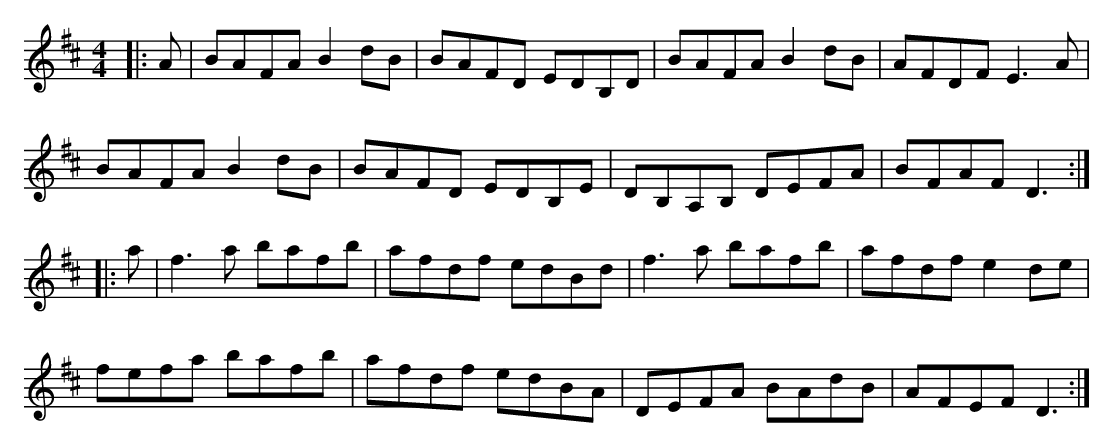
X:1
M:4/4
K:D
|:A|BAFA B2dB|BAFD EDB,D|BAFA B2dB|AFDF E3A|
BAFA B2dB|BAFD EDB,E|DB,A,B, DEFA|BFAF D3:|
|:a|f3a bafb|afdf edBd|f3a bafb|afdf e2de|
fefa bafb|afdf edBA|DEFA BAdB|AFEF D3:|
